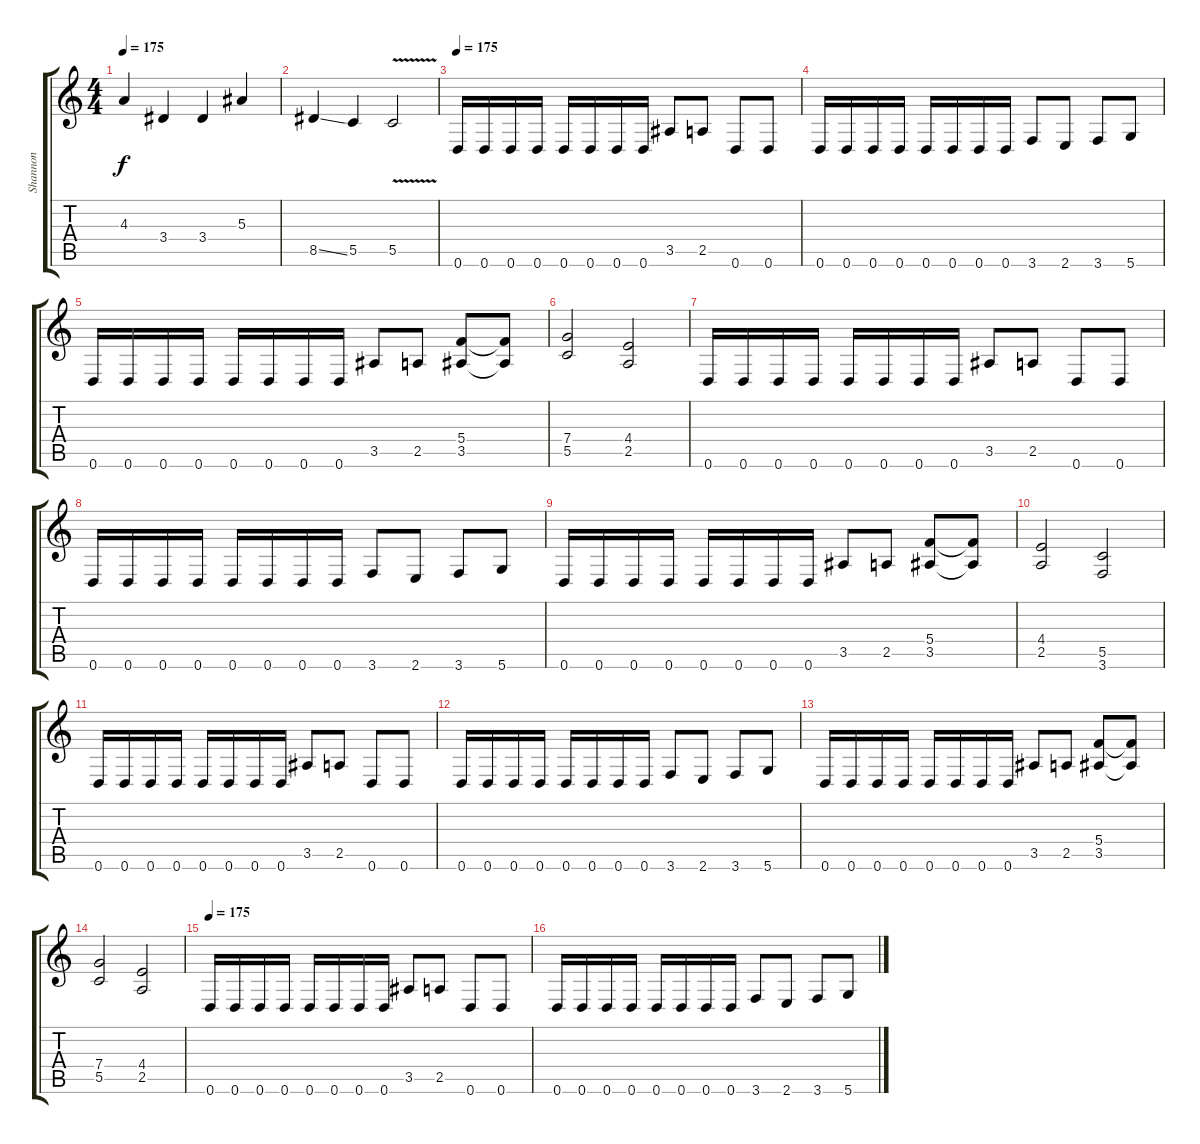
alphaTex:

\track ("Shannon" "Shannon") {instrument distortionguitar}
\staff {score tabs}
\tuning (D4 A3 F3 C3 G2 D2) {hide}
\ts (4 4)
\tempo 175
\clef g2
\ks c
4.3.4{dy f} 3.4.4 3.4.4 5.3.4 |
8.5{ss}.4 5.5.4 5.5{v}.2 |
\tempo 175
0.6.16 0.6.16 0.6.16 0.6.16 0.6.16 0.6.16 0.6.16 0.6.16 3.5.8 2.5.8 0.6.8 0.6.8 |
0.6.16 0.6.16 0.6.16 0.6.16 0.6.16 0.6.16 0.6.16 0.6.16 3.6.8 2.6.8 3.6.8 5.6.8 |
0.6.16 0.6.16 0.6.16 0.6.16 0.6.16 0.6.16 0.6.16 0.6.16 3.5.8 2.5.8 (5.4 3.5).8 (5.4{t} 3.5{t}).8 |
(7.4 5.5).2 (4.4 2.5).2 |
0.6.16 0.6.16 0.6.16 0.6.16 0.6.16 0.6.16 0.6.16 0.6.16 3.5.8 2.5.8 0.6.8 0.6.8 |
0.6.16 0.6.16 0.6.16 0.6.16 0.6.16 0.6.16 0.6.16 0.6.16 3.6.8 2.6.8 3.6.8 5.6.8 |
0.6.16 0.6.16 0.6.16 0.6.16 0.6.16 0.6.16 0.6.16 0.6.16 3.5.8 2.5.8 (5.4 3.5).8 (5.4{t} 3.5{t}).8 |
(4.4 2.5).2 (5.5 3.6).2 |
0.6.16 0.6.16 0.6.16 0.6.16 0.6.16 0.6.16 0.6.16 0.6.16 3.5.8 2.5.8 0.6.8 0.6.8 |
0.6.16 0.6.16 0.6.16 0.6.16 0.6.16 0.6.16 0.6.16 0.6.16 3.6.8 2.6.8 3.6.8 5.6.8 |
0.6.16 0.6.16 0.6.16 0.6.16 0.6.16 0.6.16 0.6.16 0.6.16 3.5.8 2.5.8 (5.4 3.5).8 (5.4{t} 3.5{t}).8 |
(7.4 5.5).2 (4.4 2.5).2 |
\tempo 175
0.6.16 0.6.16 0.6.16 0.6.16 0.6.16 0.6.16 0.6.16 0.6.16 3.5.8 2.5.8 0.6.8 0.6.8 |
0.6.16 0.6.16 0.6.16 0.6.16 0.6.16 0.6.16 0.6.16 0.6.16 3.6.8 2.6.8 3.6.8 5.6.8
